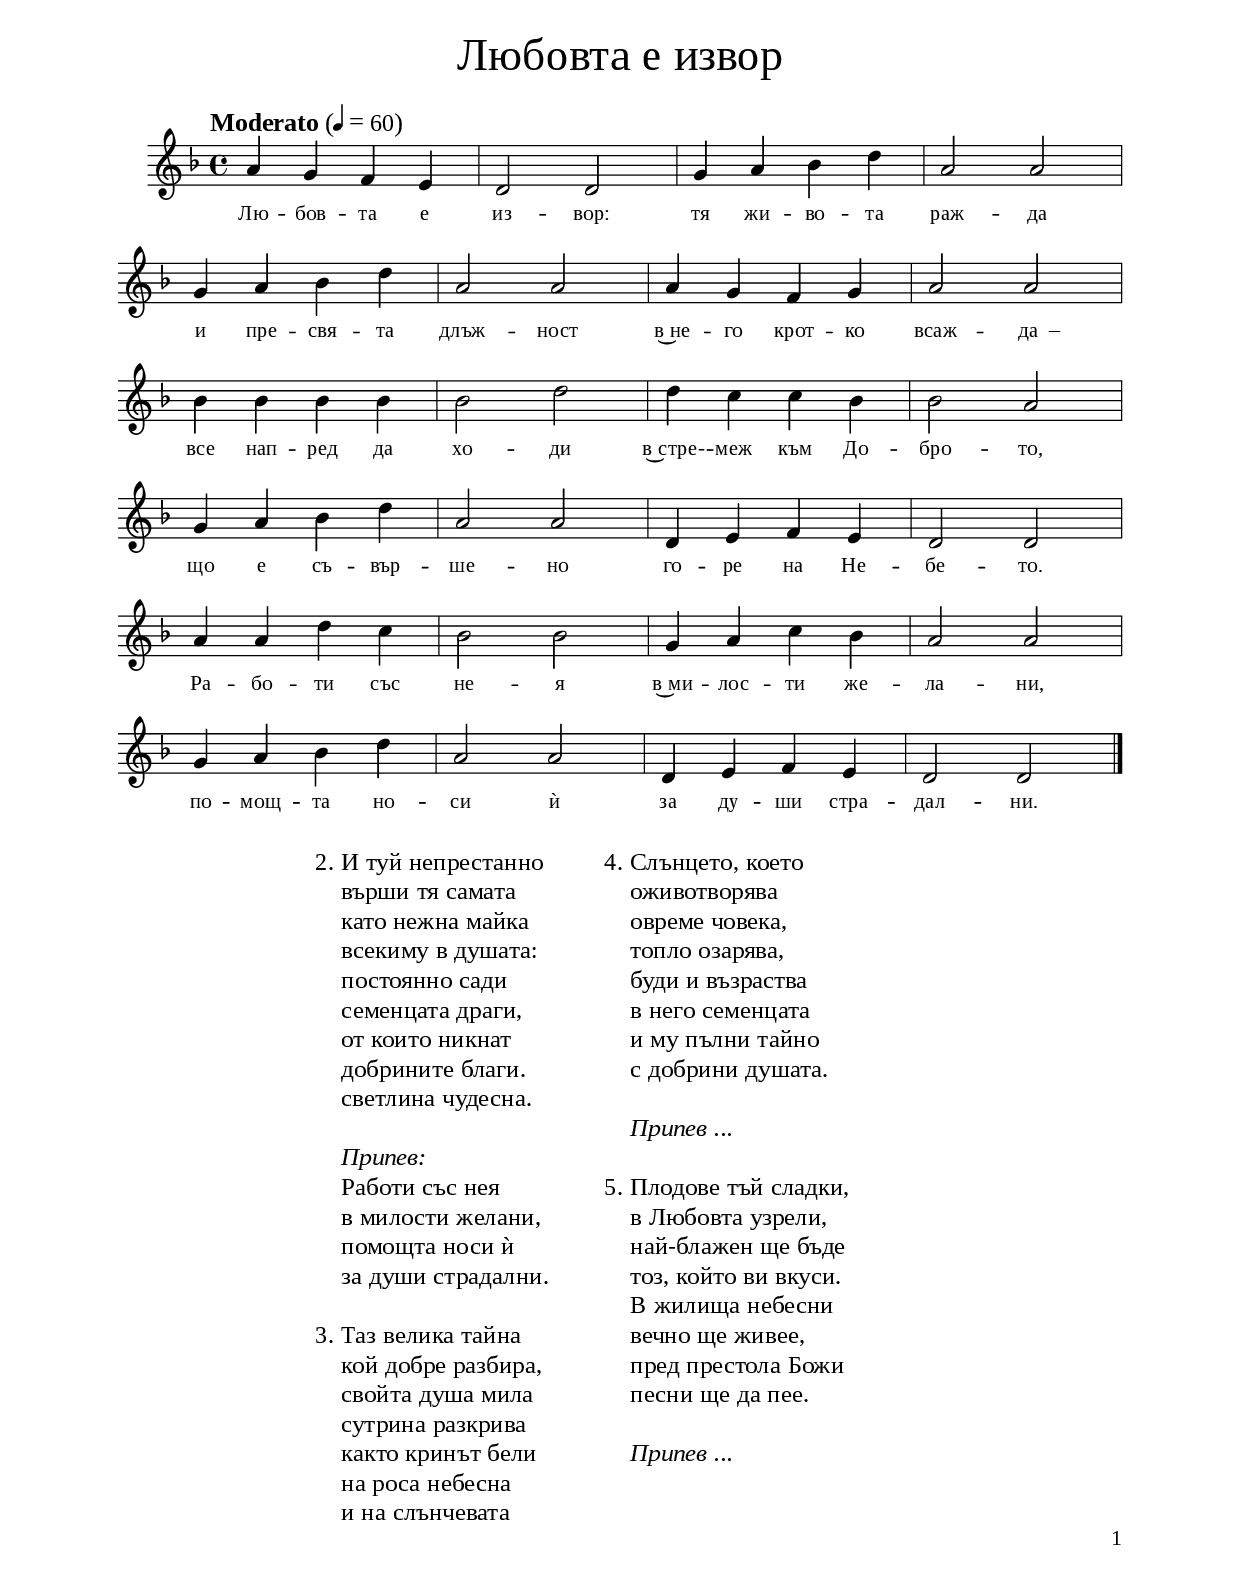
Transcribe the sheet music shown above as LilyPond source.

\version "2.24.4"

% include paper part and global functions
\include "include/globals.ily"

\bookpart {
  \label #'ref026
  \tocItem \markup "Любовта е извор"
  \include "include/bookpart-paper.ily"
  \score {
    \include "include/score-layout.ily"

    \new Voice \absolute {
      \clef treble
      \key d \minor
      \time 4/4
      \tempoFunc "Moderato" 4 "60"
      \autoBeamOff
      a'4 g' f' e'| d'2 d'2| g'4 a' bes' d''| a'2 a'2 | \break
      g'4 a' bes' d''| a'2 a'2 | a'4 g'4 f'4 g'4 a'2 a'2| \break
      bes'4 bes'4 bes'4 bes'4 | bes'2 d''2 | d''4 c''4 c''4 bes'4 bes'2 a'2 | \break
      g'4 a'4 bes'4 d''4 | a'2 a'2 | d'4 e'4 f'4 e'4 | d'2 d'2 | \break
      a'4 a'4 d''4 c''4 | bes'2 bes'2 | g'4 a'4 c''4 bes'4 | a'2 a'2 | \break
      g'4 a'4 bes'4 d''4 | a'2 a'2 | d'4 e'4 f'4 e'4 | d'2 d'2 | \bar "|." \break
    }

    \addlyrics {
      Лю -- бов -- та е из -- вор: тя жи -- во -- та раж -- да
      и пре -- свя -- та длъж -- ност в~не -- го крот -- ко всаж -- "   да  –"
      все нап -- ред да хо -- ди "в~стре-" -- меж към До -- бро -- то,
      що е съ -- вър -- ше -- но го -- ре на Не -- бе -- то.
      Ра -- бо -- ти със не -- я в~ми -- лос -- ти же -- ла -- ни,
      по -- мощ -- та но -- си ѝ за ду -- ши стра -- дал -- ни.
    }

    \header {
      title = \titleFunc #'ref_desc_2 "Любовта е извор" "Ljubovta e izvor"
    }

    \midi{}

  } % score


  \markup \abs-fontsize #12 {
    \hspace #20
    \override #`(baseline-skip . ,bgCoupletBaselineSkip) % affects space between column lines
    \column {

      \line { 2. И туй непрестанно  }
      \line {   "   " върши тя самата }
      \line {   "   " като нежна майка }
      \line {   "   " всекиму в душата:  }
      \line {   "   " постоянно сади}
      \line {   "   " семенцата драги,}
      \line {   "   " от които никнат}
      \line {   "   " добрините благи.}
      \line {   "   "светлина чудесна.}
      \line {   "   "}
      \line { "   " \italic {Припев:} }
      \line {   "   "Работи със нея }
      \line {   "   " в милости желани, }
      \line {   "   "   помощта носи ѝ }
      \line {   "   "  за души страдални. }
      \line {   "   "}
      \line { 3. Таз велика тайна }
      \line {   "   " кой добре разбира, }
      \line {   "   " свойта душа мила }
      \line {   "   " сутрина разкрива }
      \line {   "   " както кринът бели}
      \line {   "   "на роса небесна}
      \line {   "   "и на слънчевата}



    }

    \hspace #5
    \override #`(baseline-skip . ,bgCoupletBaselineSkip) % affects space between column lines
    \column {

      \line { 4. Слънцето, което }
      \line {   "   " оживотворява }
      \line {   "   " овреме човека,}
      \line {   "   " топло озарява, }
      \line {   "   "буди и възраства}
      \line {   "   "в него семенцата}
      \line {   "   "и му пълни тайно}
      \line {   "   "с добрини душата.}
      \line {   "   "}
      \line { "   " \italic {Припев ...} }
      \line {   "   "}

      \line { 5. Плодове тъй сладки, }
      \line {   "   " в Любовта узрели, }
      \line {   "   "най-блажен ще бъде}
      \line {   "   "тоз, който ви вкуси.}
      \line {   "   "В жилища небесни}
      \line {   "   "вечно ще живее,}
      \line {   "   "пред престола Божи}
      \line {   "   "песни ще да пее.}
      \line {   "   "}
      \line { "   " \italic {Припев ...} }



    } %column

  } % markup



} % bookpart
